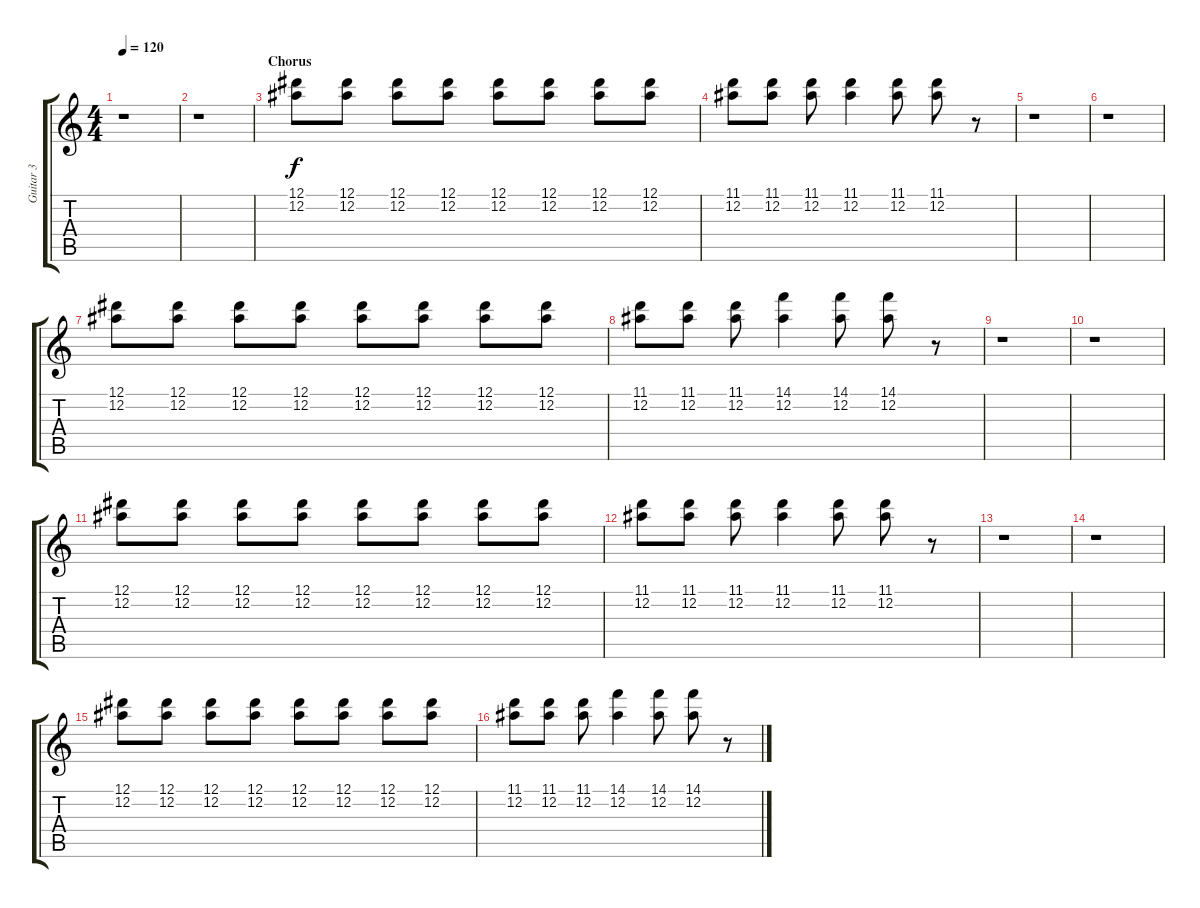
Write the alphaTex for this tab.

\track ("Guitar 3" "Guitar 3") {instrument distortionguitar}
\staff {score tabs}
\tuning (Eb4 Bb3 Gb3 Db3 Ab2 Eb2) {hide}
\ts (4 4)
\tempo 120
\clef g2
\ks c
r.1{dy f} |
r.1 |
\section ("" "Chorus")
(12.1 12.2).8 (12.1 12.2).8 (12.1 12.2).8 (12.1 12.2).8 (12.1 12.2).8 (12.1 12.2).8 (12.1 12.2).8 (12.1 12.2).8 |
(11.1 12.2).8 (11.1 12.2).8 (11.1 12.2).8 (11.1 12.2).4 (11.1 12.2).8 (11.1 12.2).8 r.8 |
r.1 |
r.1 |
(12.1 12.2).8 (12.1 12.2).8 (12.1 12.2).8 (12.1 12.2).8 (12.1 12.2).8 (12.1 12.2).8 (12.1 12.2).8 (12.1 12.2).8 |
(11.1 12.2).8 (11.1 12.2).8 (11.1 12.2).8 (14.1 12.2).4 (14.1 12.2).8 (14.1 12.2).8 r.8 |
r.1 |
r.1 |
(12.1 12.2).8 (12.1 12.2).8 (12.1 12.2).8 (12.1 12.2).8 (12.1 12.2).8 (12.1 12.2).8 (12.1 12.2).8 (12.1 12.2).8 |
(11.1 12.2).8 (11.1 12.2).8 (11.1 12.2).8 (11.1 12.2).4 (11.1 12.2).8 (11.1 12.2).8 r.8 |
r.1 |
r.1 |
(12.1 12.2).8 (12.1 12.2).8 (12.1 12.2).8 (12.1 12.2).8 (12.1 12.2).8 (12.1 12.2).8 (12.1 12.2).8 (12.1 12.2).8 |
(11.1 12.2).8 (11.1 12.2).8 (11.1 12.2).8 (14.1 12.2).4 (14.1 12.2).8 (14.1 12.2).8 r.8
